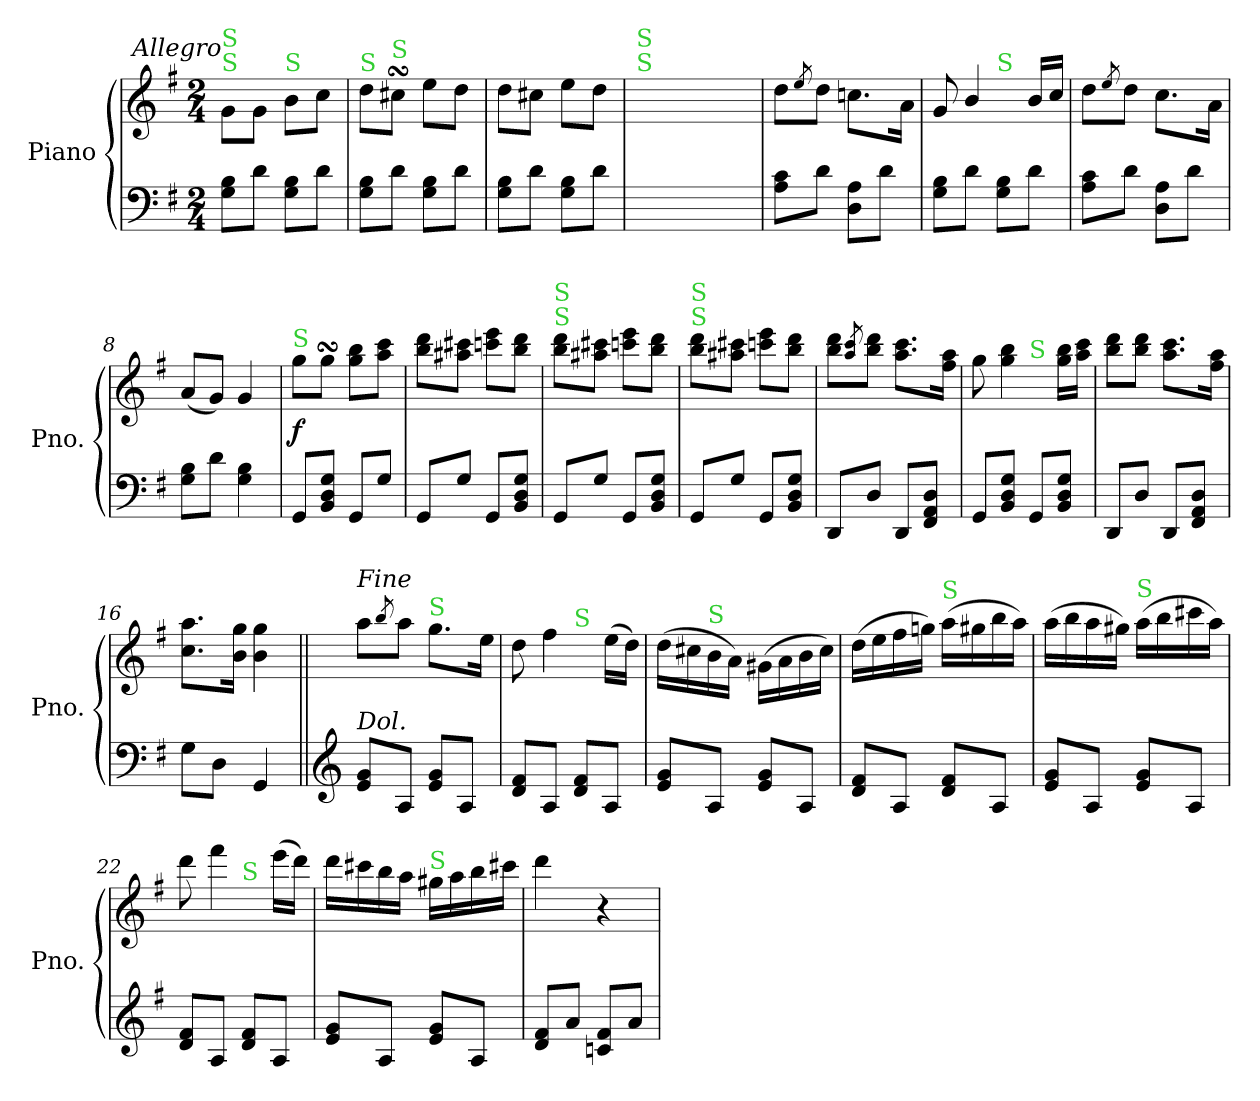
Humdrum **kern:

**kern	**kern	**dynam
*part1	*part1	*part1
*staff2	*staff1	*staff1/2
*I"Piano	*	*
*I'Pno.	*	*
*clefF4	*clefG2	*
*k[f#]	*k[f#]	*
*G:	*G:	*
*M2/4	*M2/4	*
=1	=1	=1
!	!LO:TX:a:color=limegreen:t=S	!
!	!LO:TX:a:color=limegreen:t=S	!
!	!LO:TX:a:i:rj:t=Allegro	!
8G\ 8B\L	8g\L	.
8d\J	8g\J	.
!	!LO:TX:a:color=limegreen:t=S	!
8G\ 8B\L	8b\L	.
8d\J	8cc\J	.
=2	=2	=2
!	!LO:TX:a:color=limegreen:t=S	!
8G\ 8B\L	8dd\L	.
!	!LO:TX:a:color=limegreen:t=S	!
8d\J	8cc#XsSsS\J	.
8G\ 8B\L	8ee\L	.
8d\J	8dd\J	.
=3	=3	=3
8G\ 8B\L	8dd\L	.
8d\J	8cc#X\J	.
8G\ 8B\L	8ee\L	.
8d\J	8dd\J	.
=4	=4	=4
!	!LO:TX:a:color=limegreen:t=S	!
!	!LO:TX:a:color=limegreen:t=S	!
2ryy	8dd\Lyy	.
.	8cc#X\Jyy	.
.	8ee\Lyy	.
.	8dd\Jyy	.
=5	=5	=5
8A\ 8c\L	8dd\L	.
.	8qee/	.
8d\J	8dd\J	.
8D\ 8A\L	8.ccn\L	.
8d\J	.	.
.	16a\Jk	.
=6	=6	=6
*	*^	*
8G\ 8B\L	8g/	4ryy	.
8d\J	4b/	.	.
!	!	!LO:TX:a:color=limegreen:t=S	!
8G\ 8B\L	.	4ryy	.
8d\J	16b/LL	.	.
.	16cc/JJ	.	.
*	*v	*v	*
=7	=7	=7
8A\ 8c\L	8dd\L	.
.	8qee/	.
8d\J	8dd\J	.
8D\ 8A\L	8.cc\L	.
8d\J	.	.
.	16a\Jk	.
=8	=8	=8
8G\ 8B\L	(8a/L	.
8d\J	8g/J)	.
4G\ 4B\	4g/	.
=9	=9	=9
!	!LO:TX:a:color=limegreen:t=S	!
8GG/L	8gg\L	f
8BB/ 8D/ 8G/J	8ggsSSs\J	.
8GG/L	8gg\ 8bb\L	.
8G/J	8aa\ 8ccc\J	.
=10	=10	=10
8GG/L	8bb\ 8ddd\L	.
8G/J	8aa#X\ 8ccc#X\J	.
8GG/L	8cccn\ 8eee\L	.
8BB/ 8D/ 8G/J	8bb\ 8ddd\J	.
=11	=11	=11
!	!LO:TX:a:color=limegreen:t=S	!
!	!LO:TX:a:color=limegreen:t=S	!
8GG/L	8bb\ 8ddd\L	.
8G/J	8aa#X\ 8ccc#X\J	.
8GG/L	8cccn\ 8eee\L	.
8BB/ 8D/ 8G/J	8bb\ 8ddd\J	.
=12	=12	=12
!	!LO:TX:a:color=limegreen:t=S	!
!	!LO:TX:a:color=limegreen:t=S	!
8GG/L	8bb\ 8ddd\L	.
8G/J	8aa#X\ 8ccc#X\J	.
8GG/L	8cccn\ 8eee\L	.
8BB/ 8D/ 8G/J	8bb\ 8ddd\J	.
=13	=13	=13
8DD/L	8bb\ 8ddd\L	.
.	8qaa/ 8qccc/	.
8D/J	8bb\ 8ddd\J	.
8DD/L	8.aa\ 8.ccc\L	.
8FF#/ 8AA/ 8D/J	.	.
.	16ff#\ 16aa\Jk	.
=14	=14	=14
*	*^	*
8GG/L	8gg\	4ryy	.
8BB/ 8D/ 8G/J	4gg\ 4bb\	.	.
!	!	!LO:TX:a:color=limegreen:t=S	!
8GG/L	.	4ryy	.
8BB/ 8D/ 8G/J	16gg\ 16bb\LL	.	.
.	16aa\ 16ccc\JJ	.	.
*	*v	*v	*
=15	=15	=15
8DD/L	8bb\ 8ddd\L	.
8D/J	8bb\ 8ddd\J	.
8DD/L	8.aa\ 8.ccc\L	.
8FF#/ 8AA/ 8D/J	.	.
.	16ff#\ 16aa\Jk	.
=16	=16	=16
8G\L	8.cc\ 8.aa\L	.
8D\J	.	.
.	16b\ 16gg\Jk	.
4GG/	4b\ 4gg\	.
=17||	=17||	=17||
*clefG2	*	*
!	!LO:TX:a:i:t=Fine	!
!LO:TX:a:i:t=Dol.	!	!
8e/ 8g/L	8aa\L	.
.	8qbb/	.
8A/J	8aa\J	.
!	!LO:TX:a:color=limegreen:t=S	!
8e/ 8g/L	8.gg\L	.
8A/J	.	.
.	16ee\Jk	.
=18	=18	=18
*	*^	*
8d/ 8f#/L	8dd\	4ryy	.
8A/J	4ff#\	.	.
!	!	!LO:TX:a:color=limegreen:t=S	!
8d/ 8f#/L	.	4ryy	.
8A/J	(16ee\LL	.	.
.	16dd\JJ)	.	.
*	*v	*v	*
=19	=19	=19
8e/ 8g/L	(16dd\LL	.
.	16cc#X\	.
!	!LO:TX:a:color=limegreen:t=S	!
8A/J	16b\	.
.	16a\JJ)	.
8e/ 8g/L	(16g#X\LL	.
.	16a\	.
8A/J	16b\	.
.	16cc#\JJ)	.
=20	=20	=20
8d/ 8f#/L	(16dd\LL	.
.	16ee\	.
8A/J	16ff#\	.
.	16ggn\JJ)	.
!	!LO:TX:a:color=limegreen:t=S	!
8d/ 8f#/L	(16aa\LL	.
.	16gg#X\	.
8A/J	16bb\	.
.	16aa\JJ)	.
=21	=21	=21
8e/ 8g/L	(16aa\LL	.
.	16bb\	.
8A/J	16aa\	.
.	16gg#X\JJ)	.
!	!LO:TX:a:color=limegreen:t=S	!
8e/ 8g/L	(16aa\LL	.
.	16bb\	.
8A/J	16ccc#X\	.
.	16aa\JJ)	.
=22	=22	=22
*	*^	*
8d/ 8f#/L	8ddd\	4ryy	.
8A/J	4fff#\	.	.
!	!	!LO:TX:a:color=limegreen:t=S	!
8d/ 8f#/L	.	4ryy	.
8A/J	(16eee\LL	.	.
.	16ddd\JJ)	.	.
*	*v	*v	*
=23	=23	=23
8e/ 8g/L	16ddd\LL	.
.	16ccc#X\	.
8A/J	16bb\	.
.	16aa\JJ	.
!	!LO:TX:a:color=limegreen:t=S	!
8e/ 8g/L	16gg#X\LL	.
.	16aa\	.
8A/J	16bb\	.
.	16ccc#X\JJ	.
=24	=24	=24
8d/ 8f#/L	4ddd\	.
8a/J	.	.
8cn/ 8f#/L	4r	.
8a/J	.	.
=	=	=
*-	*-	*-
